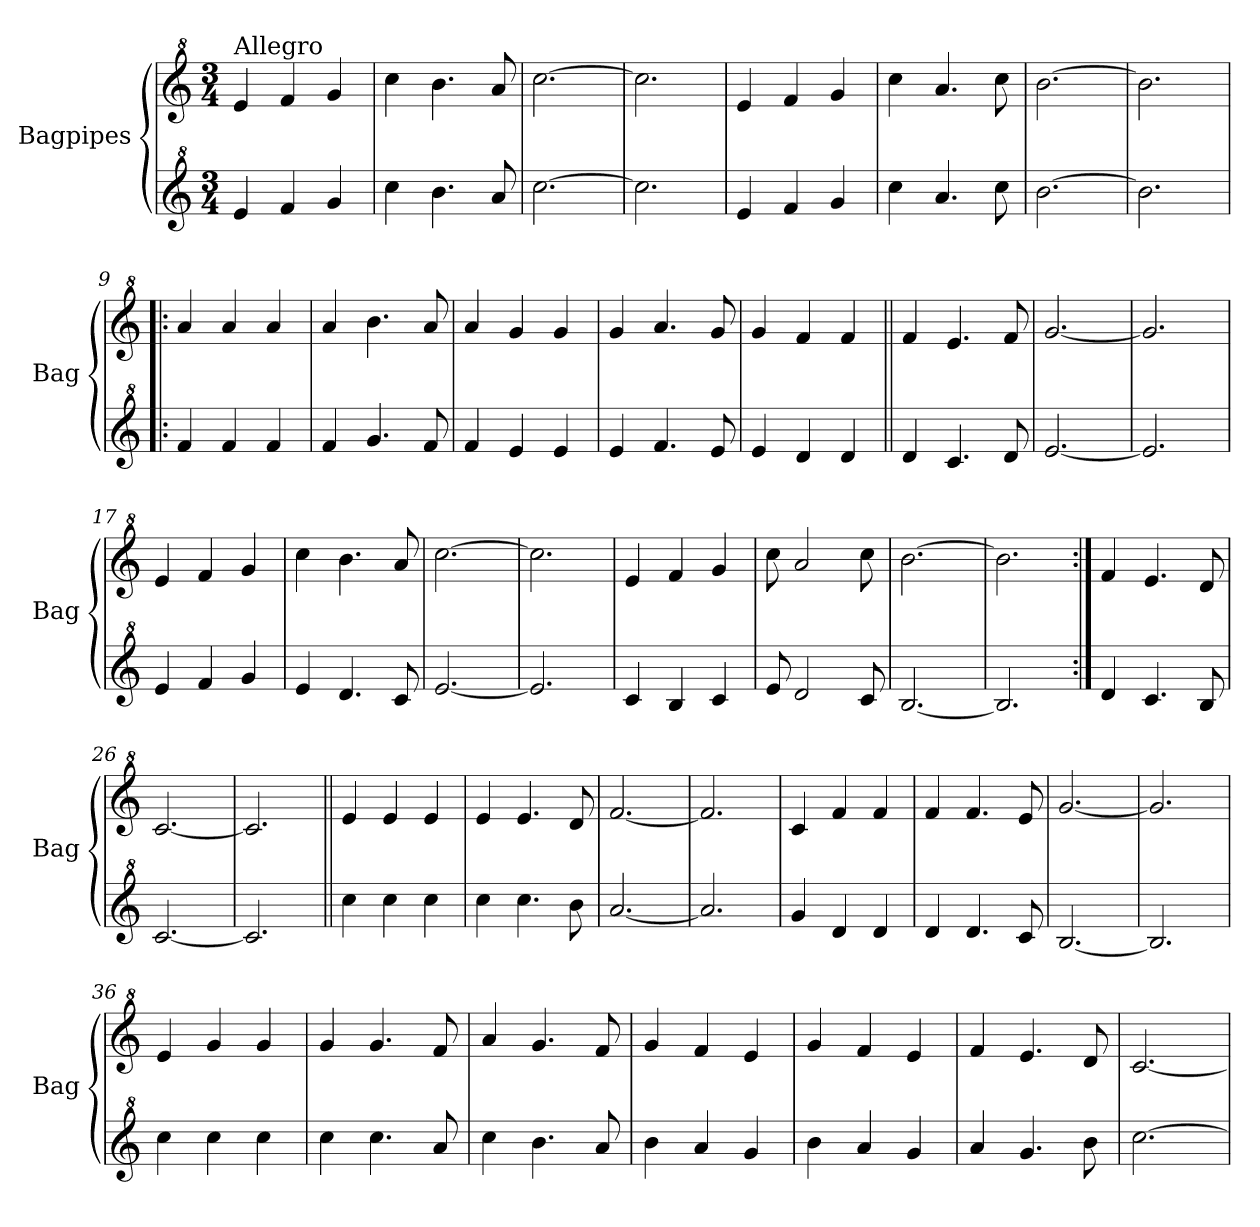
**kern	**kern
*part2	*part1
*staff2	*staff1
*I"Bagpipes	*I"Bagpipes
*I'Bag	*I'Bag
*clefG^2	*clefG^2
*k[]	*k[]
*C:	*C:
*M3/4	*M3/4
=1	=1
!	!LO:TX:a:t=Allegro
4ee/	4ee/
4ff/	4ff/
4gg/	4gg/
=2	=2
4ccc\	4ccc\
4.bb\	4.bb\
8aa/	8aa/
=3	=3
[2.ccc\	[2.ccc\
=4	=4
2.ccc\]	2.ccc\]
=5	=5
4ee/	4ee/
4ff/	4ff/
4gg/	4gg/
=6	=6
4ccc\	4ccc\
4.aa/	4.aa/
8ccc\	8ccc\
=7	=7
[2.bb\	[2.bb\
=8	=8
2.bb\]	2.bb\]
=9!|:	=9!|:
4ff/	4aa/
4ff/	4aa/
4ff/	4aa/
=10	=10
4ff/	4aa/
4.gg/	4.bb\
8ff/	8aa/
=11	=11
4ff/	4aa/
4ee/	4gg/
4ee/	4gg/
=12	=12
4ee/	4gg/
4.ff/	4.aa/
8ee/	8gg/
=13	=13
4ee/	4gg/
4dd/	4ff/
4dd/	4ff/
!!LO:LB:g=z
=14||	=14||
4dd/	4ff/
4.cc/	4.ee/
8dd/	8ff/
=15	=15
[2.ee/	[2.gg/
=16	=16
2.ee/]	2.gg/]
=17	=17
4ee/	4ee/
4ff/	4ff/
4gg/	4gg/
=18	=18
4ee/	4ccc\
4.dd/	4.bb\
8cc/	8aa/
=19	=19
[2.ee/	[2.ccc\
=20	=20
2.ee/]	2.ccc\]
=21	=21
4cc/	4ee/
4b/	4ff/
4cc/	4gg/
=22	=22
8ee/	8ccc\
2dd/	2aa/
8cc/	8ccc\
=23	=23
[2.b/	[2.bb\
=24	=24
2.b/]	2.bb\]
=25:|!	=25:|!
4dd/	4ff/
4.cc/	4.ee/
8b/	8dd/
=26	=26
[2.cc/	[2.cc/
=27	=27
2.cc/]	2.cc/]
!!LO:LB:g=z
=28||	=28||
4ccc\	4ee/
4ccc\	4ee/
4ccc\	4ee/
=29	=29
4ccc\	4ee/
4.ccc\	4.ee/
8bb\	8dd/
=30	=30
[2.aa/	[2.ff/
=31	=31
2.aa/]	2.ff/]
=32	=32
4gg/	4cc/
4dd/	4ff/
4dd/	4ff/
=33	=33
4dd/	4ff/
4.dd/	4.ff/
8cc/	8ee/
=34	=34
[2.b/	[2.gg/
=35	=35
2.b/]	2.gg/]
=36	=36
4ccc\	4ee/
4ccc\	4gg/
4ccc\	4gg/
=37	=37
4ccc\	4gg/
4.ccc\	4.gg/
8aa/	8ff/
=38	=38
4ccc\	4aa/
4.bb\	4.gg/
8aa/	8ff/
=39	=39
4bb\	4gg/
4aa/	4ff/
4gg/	4ee/
=40	=40
4bb\	4gg/
4aa/	4ff/
4gg/	4ee/
!!LO:LB:g=z
=41	=41
4aa/	4ff/
4.gg/	4.ee/
8bb\	8dd/
=42	=42
[2.ccc\	[2.cc/
=	=
*-	*-
